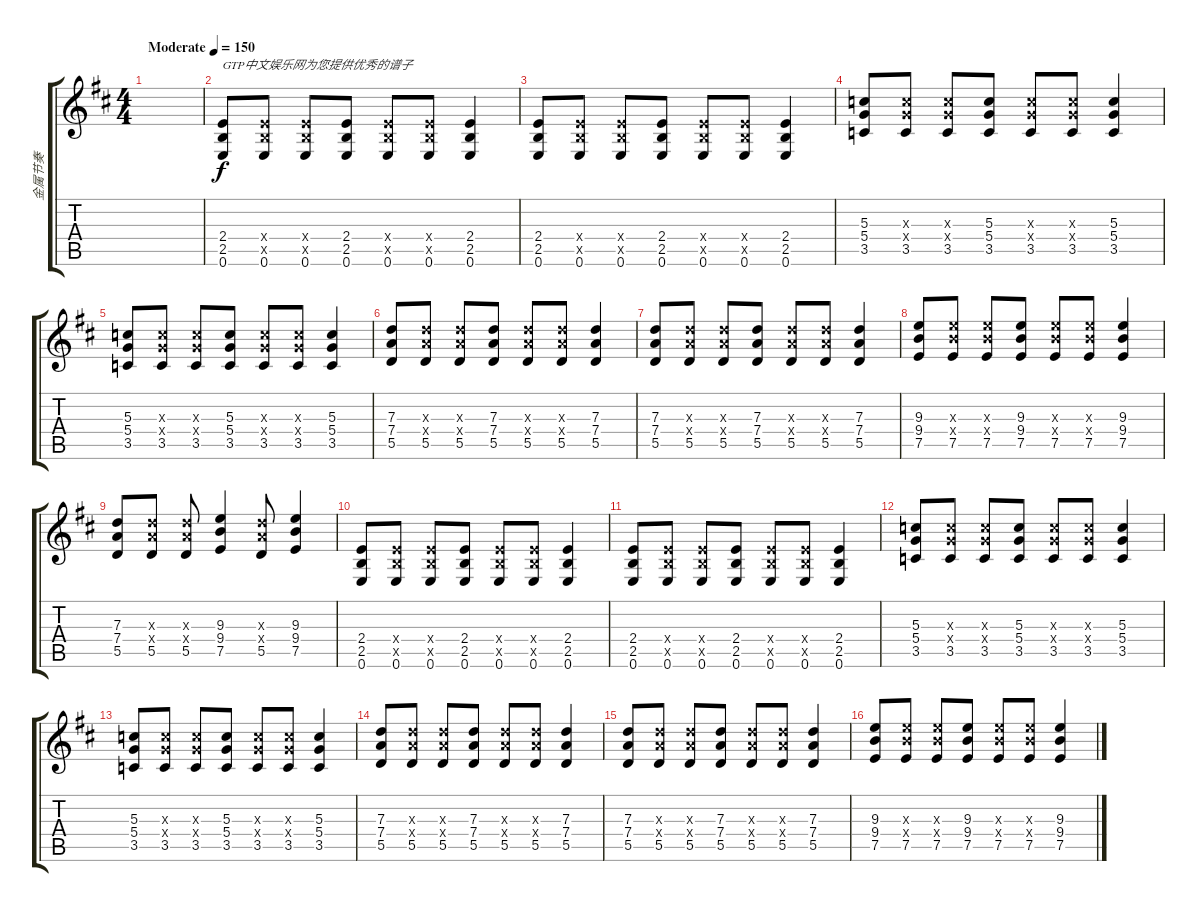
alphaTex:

\track ("金属节奏" "金属节奏") {instrument overdrivenguitar}
\staff {score tabs}
\tuning (E4 B3 G3 D3 A2 E2) {hide}
\ts (4 4)
\tempo (150 "Moderate")
\clef g2
\ks bminor
|
(2.4 2.5 0.6).8{txt "GTP中文娱乐网为您提供优秀的谱子"} (2.4{x} 2.5{x} 0.6).8 (2.4{x} 2.5{x} 0.6).8 (2.4 2.5 0.6).8 (2.4{x} 2.5{x} 0.6).8 (2.4{x} 2.5{x} 0.6).8 (2.4 2.5 0.6).4 |
(2.4 2.5 0.6).8 (2.4{x} 2.5{x} 0.6).8 (2.4{x} 2.5{x} 0.6).8 (2.4 2.5 0.6).8 (2.4{x} 2.5{x} 0.6).8 (2.4{x} 2.5{x} 0.6).8 (2.4 2.5 0.6).4 |
(5.3 5.4 3.5).8 (5.3{x} 5.4{x} 3.5).8 (5.3{x} 5.4{x} 3.5).8 (5.3 5.4 3.5).8 (5.3{x} 5.4{x} 3.5).8 (5.3{x} 5.4{x} 3.5).8 (5.3 5.4 3.5).4 |
(5.3 5.4 3.5).8 (5.3{x} 5.4{x} 3.5).8 (5.3{x} 5.4{x} 3.5).8 (5.3 5.4 3.5).8 (5.3{x} 5.4{x} 3.5).8 (5.3{x} 5.4{x} 3.5).8 (5.3 5.4 3.5).4 |
(7.3 7.4 5.5).8 (7.3{x} 7.4{x} 5.5).8 (7.3{x} 7.4{x} 5.5).8 (7.3 7.4 5.5).8 (7.3{x} 7.4{x} 5.5).8 (7.3{x} 7.4{x} 5.5).8 (7.3 7.4 5.5).4 |
(7.3 7.4 5.5).8 (7.3{x} 7.4{x} 5.5).8 (7.3{x} 7.4{x} 5.5).8 (7.3 7.4 5.5).8 (7.3{x} 7.4{x} 5.5).8 (7.3{x} 7.4{x} 5.5).8 (7.3 7.4 5.5).4 |
(9.3 9.4 7.5).8 (9.3{x} 9.4{x} 7.5).8 (9.3{x} 9.4{x} 7.5).8 (9.3 9.4 7.5).8 (9.3{x} 9.4{x} 7.5).8 (9.3{x} 9.4{x} 7.5).8 (9.3 9.4 7.5).4 |
(7.3 7.4 5.5).8 (7.3{x} 7.4{x} 5.5).8 (7.3{x} 7.4{x} 5.5).8 (9.3 9.4 7.5).4 (7.3{x} 7.4{x} 5.5).8 (9.3 9.4 7.5).4 |
(2.4 2.5 0.6).8 (2.4{x} 2.5{x} 0.6).8 (2.4{x} 2.5{x} 0.6).8 (2.4 2.5 0.6).8 (2.4{x} 2.5{x} 0.6).8 (2.4{x} 2.5{x} 0.6).8 (2.4 2.5 0.6).4 |
(2.4 2.5 0.6).8 (2.4{x} 2.5{x} 0.6).8 (2.4{x} 2.5{x} 0.6).8 (2.4 2.5 0.6).8 (2.4{x} 2.5{x} 0.6).8 (2.4{x} 2.5{x} 0.6).8 (2.4 2.5 0.6).4 |
(5.3 5.4 3.5).8 (5.3{x} 5.4{x} 3.5).8 (5.3{x} 5.4{x} 3.5).8 (5.3 5.4 3.5).8 (5.3{x} 5.4{x} 3.5).8 (5.3{x} 5.4{x} 3.5).8 (5.3 5.4 3.5).4 |
(5.3 5.4 3.5).8 (5.3{x} 5.4{x} 3.5).8 (5.3{x} 5.4{x} 3.5).8 (5.3 5.4 3.5).8 (5.3{x} 5.4{x} 3.5).8 (5.3{x} 5.4{x} 3.5).8 (5.3 5.4 3.5).4 |
(7.3 7.4 5.5).8 (7.3{x} 7.4{x} 5.5).8 (7.3{x} 7.4{x} 5.5).8 (7.3 7.4 5.5).8 (7.3{x} 7.4{x} 5.5).8 (7.3{x} 7.4{x} 5.5).8 (7.3 7.4 5.5).4 |
(7.3 7.4 5.5).8 (7.3{x} 7.4{x} 5.5).8 (7.3{x} 7.4{x} 5.5).8 (7.3 7.4 5.5).8 (7.3{x} 7.4{x} 5.5).8 (7.3{x} 7.4{x} 5.5).8 (7.3 7.4 5.5).4 |
(9.3 9.4 7.5).8 (9.3{x} 9.4{x} 7.5).8 (9.3{x} 9.4{x} 7.5).8 (9.3 9.4 7.5).8 (9.3{x} 9.4{x} 7.5).8 (9.3{x} 9.4{x} 7.5).8 (9.3 9.4 7.5).4
